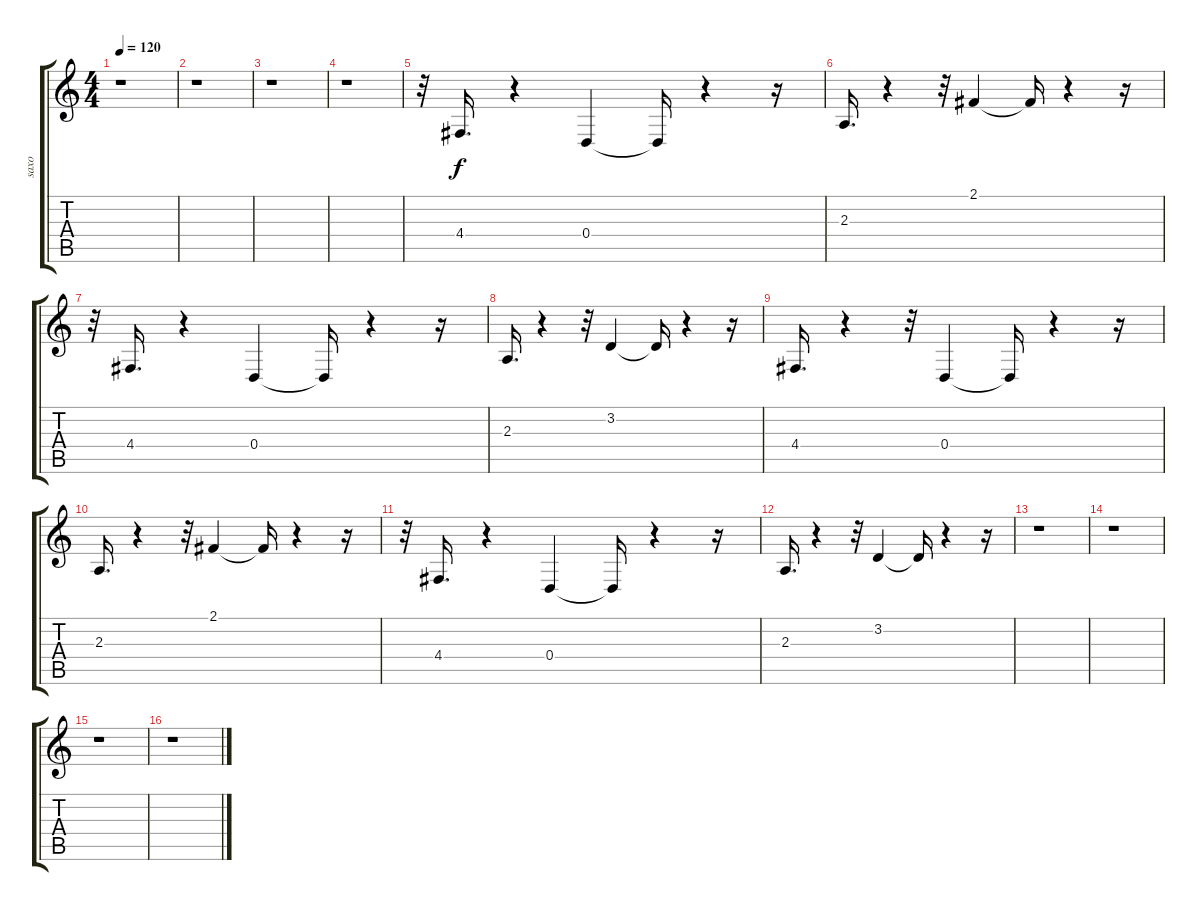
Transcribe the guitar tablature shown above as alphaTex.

\track ("saxo" "saxo") {instrument tenorsax}
\staff {score tabs}
\tuning (E4 B3 G3 D3 A2 E2) {hide}
\ts (4 4)
\tempo 120
\clef g2
\ks c
r.1{dy f} |
r.1 |
r.1 |
r.1 |
r.32 4.4.16{d} r.4 0.4.4 0.4{t}.16 r.4 r.16 |
2.3.16{d} r.4 r.32 2.1.4 2.1{t}.16 r.4 r.16 |
r.32 4.4.16{d} r.4 0.4.4 0.4{t}.16 r.4 r.16 |
2.3.16{d} r.4 r.32 3.2.4 3.2{t}.16 r.4 r.16 |
4.4.16{d} r.4 r.32 0.4.4 0.4{t}.16 r.4 r.16 |
2.3.16{d} r.4 r.32 2.1.4 2.1{t}.16 r.4 r.16 |
r.32 4.4.16{d} r.4 0.4.4 0.4{t}.16 r.4 r.16 |
2.3.16{d} r.4 r.32 3.2.4 3.2{t}.16 r.4 r.16 |
r.1 |
r.1 |
r.1 |
r.1
